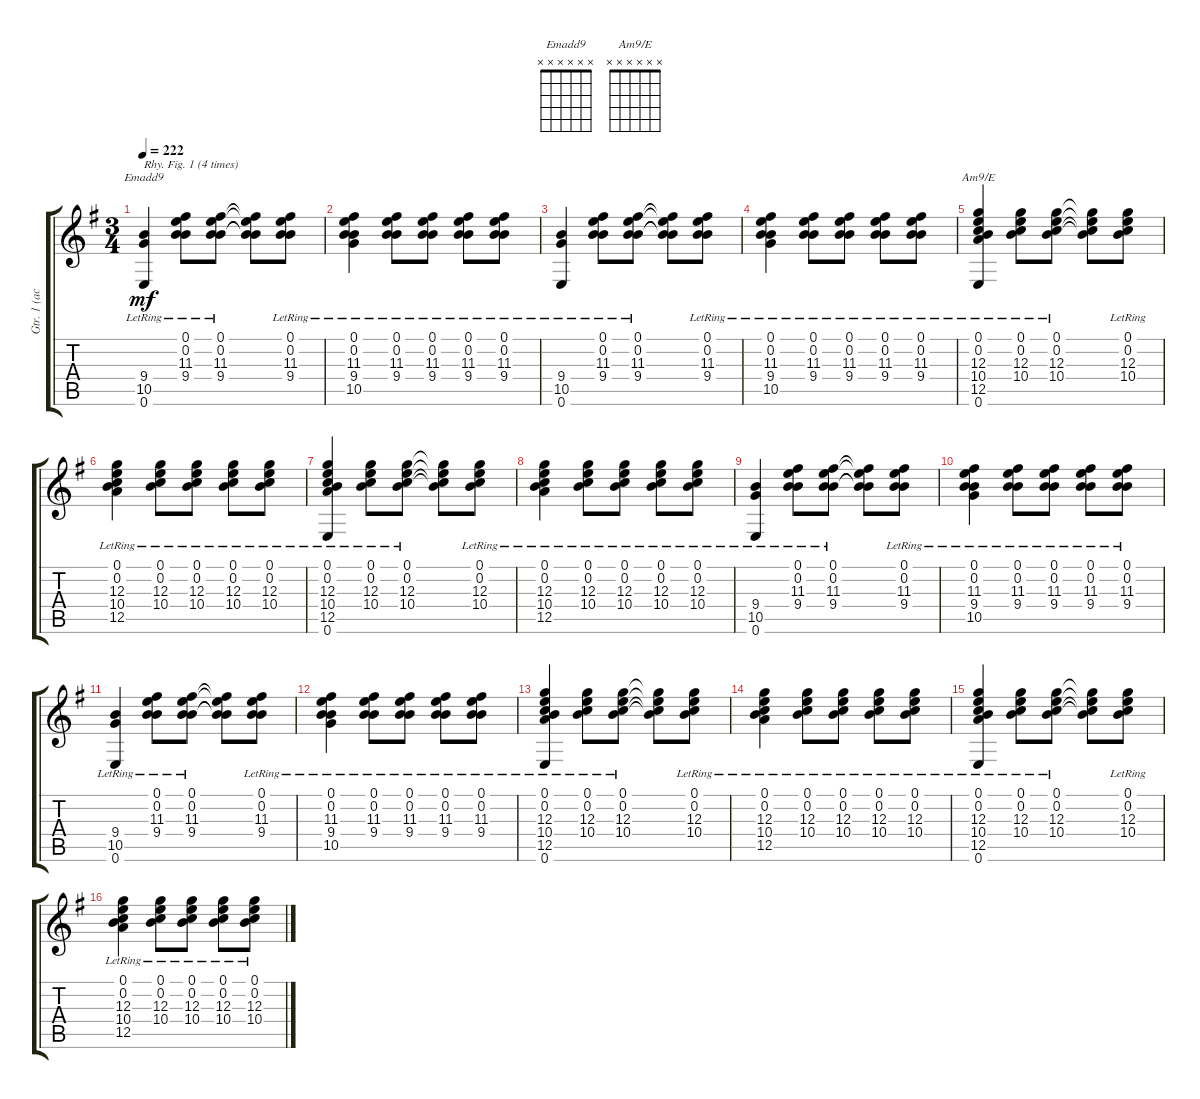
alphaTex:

\track ("Gtr. 1 (acous.)" "Gtr. 1 (ac") {instrument acousticguitarsteel}
\staff {score tabs}
\tuning (E4 B3 G3 D3 A2 E2) {hide}
\chord ("Emadd9" x x x x x x)
\chord ("Am9/E" x x x x x x)
\ts (3 4)
\tempo 222
\clef g2
\ks g
(9.4{lr} 10.5{lr} 0.6{lr}).4{ch "Emadd9" txt "Rhy. Fig. 1 (4 times)" dy mf} (0.1{lr} 0.2{lr} 11.3{lr} 9.4{lr}).8 (0.1{lr} 0.2{lr} 11.3{lr} 9.4{lr}).8 (0.1{t} 0.2{t} 11.3{t} 9.4{t}).8 (0.1{lr} 0.2{lr} 11.3{lr} 9.4{lr}).8 |
(0.1{lr} 0.2{lr} 11.3{lr} 9.4{lr} 10.5{lr}).4 (0.1{lr} 0.2{lr} 11.3{lr} 9.4{lr}).8 (0.1{lr} 0.2{lr} 11.3{lr} 9.4{lr}).8 (0.1{lr} 0.2{lr} 11.3{lr} 9.4{lr}).8 (0.1{lr} 0.2{lr} 11.3{lr} 9.4{lr}).8 |
(9.4{lr} 10.5{lr} 0.6{lr}).4 (0.1{lr} 0.2{lr} 11.3{lr} 9.4{lr}).8 (0.1{lr} 0.2{lr} 11.3{lr} 9.4{lr}).8 (0.1{t} 0.2{t} 11.3{t} 9.4{t}).8 (0.1{lr} 0.2{lr} 11.3{lr} 9.4{lr}).8 |
(0.1{lr} 0.2{lr} 11.3{lr} 9.4{lr} 10.5{lr}).4 (0.1{lr} 0.2{lr} 11.3{lr} 9.4{lr}).8 (0.1{lr} 0.2{lr} 11.3{lr} 9.4{lr}).8 (0.1{lr} 0.2{lr} 11.3{lr} 9.4{lr}).8 (0.1{lr} 0.2{lr} 11.3{lr} 9.4{lr}).8 |
(0.1{lr} 0.2{lr} 12.3{lr} 10.4{lr} 12.5{lr} 0.6{lr}).4{ch "Am9/E"} (0.1{lr} 0.2{lr} 12.3{lr} 10.4{lr}).8 (0.1{lr} 0.2{lr} 12.3{lr} 10.4{lr}).8 (0.1{t} 0.2{t} 12.3{t} 10.4{t}).8 (0.1{lr} 0.2{lr} 12.3{lr} 10.4{lr}).8 |
(0.1{lr} 0.2{lr} 12.3{lr} 10.4{lr} 12.5{lr}).4 (0.1{lr} 0.2{lr} 12.3{lr} 10.4{lr}).8 (0.1{lr} 0.2{lr} 12.3{lr} 10.4{lr}).8 (0.1{lr} 0.2{lr} 12.3{lr} 10.4{lr}).8 (0.1{lr} 0.2{lr} 12.3{lr} 10.4{lr}).8 |
(0.1{lr} 0.2{lr} 12.3{lr} 10.4{lr} 12.5{lr} 0.6{lr}).4 (0.1{lr} 0.2{lr} 12.3{lr} 10.4{lr}).8 (0.1{lr} 0.2{lr} 12.3{lr} 10.4{lr}).8 (0.1{t} 0.2{t} 12.3{t} 10.4{t}).8 (0.1{lr} 0.2{lr} 12.3{lr} 10.4{lr}).8 |
(0.1{lr} 0.2{lr} 12.3{lr} 10.4{lr} 12.5{lr}).4 (0.1{lr} 0.2{lr} 12.3{lr} 10.4{lr}).8 (0.1{lr} 0.2{lr} 12.3{lr} 10.4{lr}).8 (0.1{lr} 0.2{lr} 12.3{lr} 10.4{lr}).8 (0.1{lr} 0.2{lr} 12.3{lr} 10.4{lr}).8 |
(9.4{lr} 10.5{lr} 0.6{lr}).4 (0.1{lr} 0.2{lr} 11.3{lr} 9.4{lr}).8 (0.1{lr} 0.2{lr} 11.3{lr} 9.4{lr}).8 (0.1{t} 0.2{t} 11.3{t} 9.4{t}).8 (0.1{lr} 0.2{lr} 11.3{lr} 9.4{lr}).8 |
(0.1{lr} 0.2{lr} 11.3{lr} 9.4{lr} 10.5{lr}).4 (0.1{lr} 0.2{lr} 11.3{lr} 9.4{lr}).8 (0.1{lr} 0.2{lr} 11.3{lr} 9.4{lr}).8 (0.1{lr} 0.2{lr} 11.3{lr} 9.4{lr}).8 (0.1{lr} 0.2{lr} 11.3{lr} 9.4{lr}).8 |
(9.4{lr} 10.5{lr} 0.6{lr}).4 (0.1{lr} 0.2{lr} 11.3{lr} 9.4{lr}).8 (0.1{lr} 0.2{lr} 11.3{lr} 9.4{lr}).8 (0.1{t} 0.2{t} 11.3{t} 9.4{t}).8 (0.1{lr} 0.2{lr} 11.3{lr} 9.4{lr}).8 |
(0.1{lr} 0.2{lr} 11.3{lr} 9.4{lr} 10.5{lr}).4 (0.1{lr} 0.2{lr} 11.3{lr} 9.4{lr}).8 (0.1{lr} 0.2{lr} 11.3{lr} 9.4{lr}).8 (0.1{lr} 0.2{lr} 11.3{lr} 9.4{lr}).8 (0.1{lr} 0.2{lr} 11.3{lr} 9.4{lr}).8 |
(0.1{lr} 0.2{lr} 12.3{lr} 10.4{lr} 12.5{lr} 0.6{lr}).4 (0.1{lr} 0.2{lr} 12.3{lr} 10.4{lr}).8 (0.1{lr} 0.2{lr} 12.3{lr} 10.4{lr}).8 (0.1{t} 0.2{t} 12.3{t} 10.4{t}).8 (0.1{lr} 0.2{lr} 12.3{lr} 10.4{lr}).8 |
(0.1{lr} 0.2{lr} 12.3{lr} 10.4{lr} 12.5{lr}).4 (0.1{lr} 0.2{lr} 12.3{lr} 10.4{lr}).8 (0.1{lr} 0.2{lr} 12.3{lr} 10.4{lr}).8 (0.1{lr} 0.2{lr} 12.3{lr} 10.4{lr}).8 (0.1{lr} 0.2{lr} 12.3{lr} 10.4{lr}).8 |
(0.1{lr} 0.2{lr} 12.3{lr} 10.4{lr} 12.5{lr} 0.6{lr}).4 (0.1{lr} 0.2{lr} 12.3{lr} 10.4{lr}).8 (0.1{lr} 0.2{lr} 12.3{lr} 10.4{lr}).8 (0.1{t} 0.2{t} 12.3{t} 10.4{t}).8 (0.1{lr} 0.2{lr} 12.3{lr} 10.4{lr}).8 |
(0.1{lr} 0.2{lr} 12.3{lr} 10.4{lr} 12.5{lr}).4 (0.1{lr} 0.2{lr} 12.3{lr} 10.4{lr}).8 (0.1{lr} 0.2{lr} 12.3{lr} 10.4{lr}).8 (0.1{lr} 0.2{lr} 12.3{lr} 10.4{lr}).8 (0.1{lr} 0.2{lr} 12.3{lr} 10.4{lr}).8
